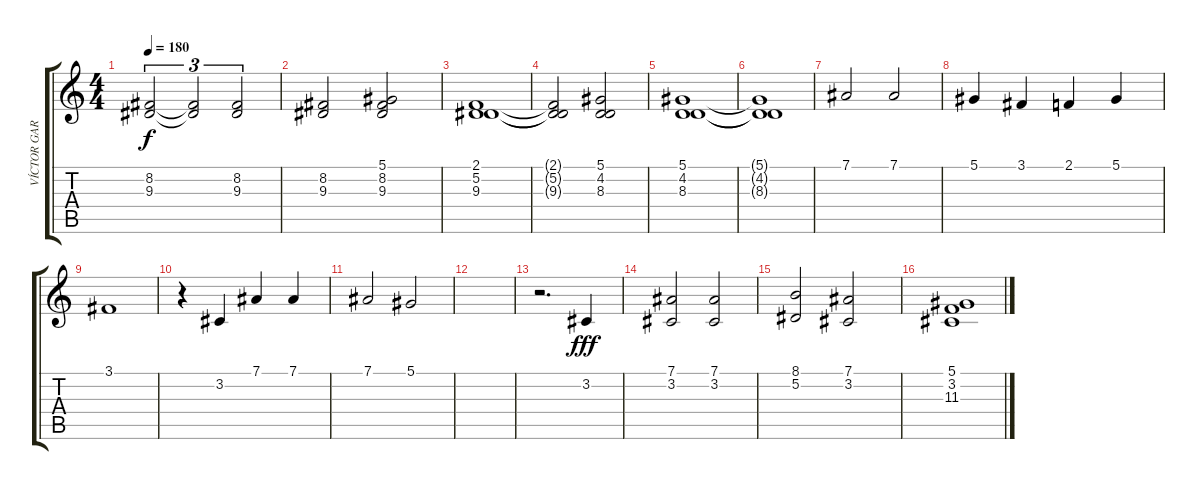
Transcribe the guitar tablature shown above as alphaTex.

\track ("VÍCTOR GARCÍA" "VÍCTOR GAR") {instrument clarinet}
\staff {score tabs}
\tuning (Eb4 Bb3 Gb3 Db3 Ab2 Eb2) {hide}
\ts (4 4)
\tempo 180
\clef g2
\ks c
(8.2 9.3).2{tu (3 2) dy f} (8.2{t} 9.3{t}).2{tu (3 2)} (8.2 9.3).2{tu (3 2)} |
(8.2 9.3).2 (5.1 8.2 9.3).2 |
(2.1 5.2 9.3).1 |
(2.1{t} 5.2{t} 9.3{t}).2 (5.1 4.2 8.3).2 |
(5.1 4.2 8.3).1 |
(5.1{t} 4.2{t} 8.3{t}).1 |
7.1.2 7.1.2 |
5.1.4 3.1.4 2.1.4 5.1.4 |
3.1.1 |
r.4 3.2.4 7.1.4 7.1.4 |
7.1.2 5.1.2 |
|
r.2{d} 3.2.4{dy fff} |
(7.1 3.2).2 (7.1 3.2).2 |
(8.1 5.2).2 (7.1 3.2).2 |
(5.1 3.2 11.3).1
